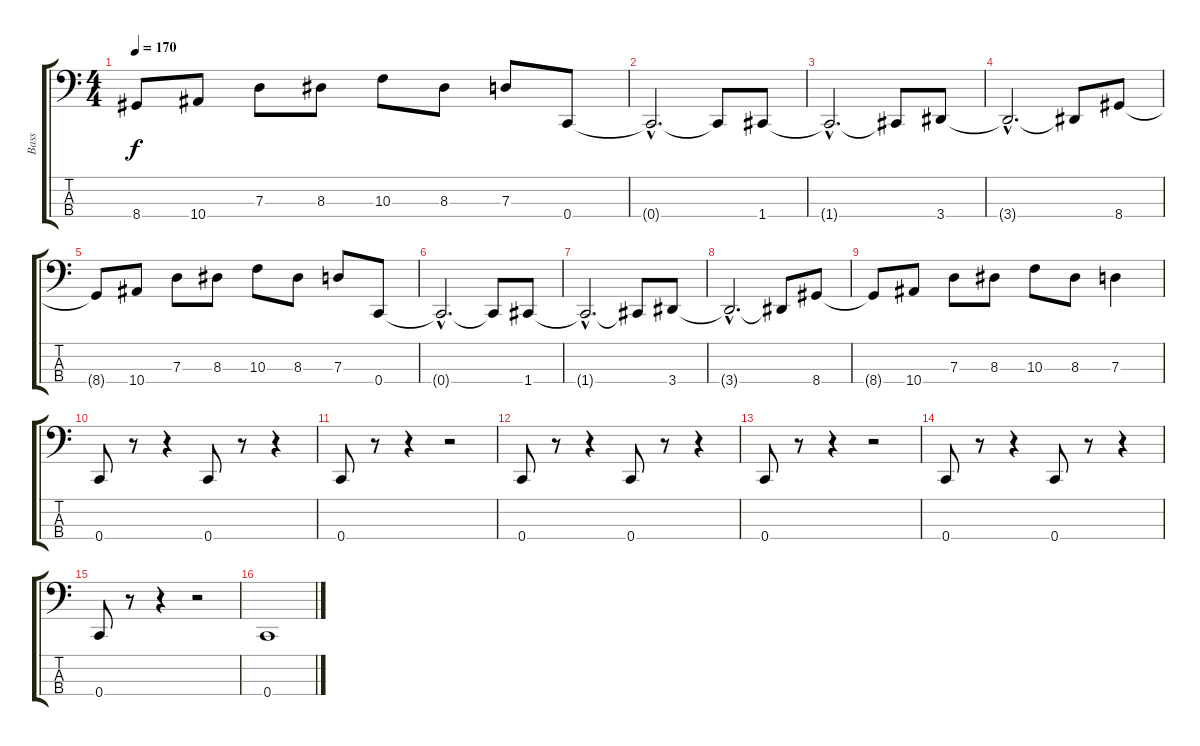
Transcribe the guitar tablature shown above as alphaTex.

\track ("Bass" "Bass") {instrument electricbasspick}
\staff {score tabs}
\tuning (F2 C2 G1 C1) {hide}
\ts (4 4)
\tempo 170
\clef f4
\ks c
8.4{t}.8{dy f} 10.4.8 7.3.8 8.3.8 10.3.8 8.3.8 7.3.8 0.4.8 |
0.4{hac t}.2{d} 0.4{t}.8 1.4.8 |
1.4{hac t}.2{d} 1.4{t}.8 3.4.8 |
3.4{hac t}.2{d} 3.4{t}.8 8.4.8 |
8.4{t}.8 10.4.8 7.3.8 8.3.8 10.3.8 8.3.8 7.3.8 0.4.8 |
0.4{hac t}.2{d} 0.4{t}.8 1.4.8 |
1.4{hac t}.2{d} 1.4{t}.8 3.4.8 |
3.4{hac t}.2{d} 3.4{t}.8 8.4.8 |
8.4{t}.8 10.4.8 7.3.8 8.3.8 10.3.8 8.3.8 7.3.4 |
0.4.8 r.8 r.4 0.4.8 r.8 r.4 |
0.4.8 r.8 r.4 r.2 |
0.4.8 r.8 r.4 0.4.8 r.8 r.4 |
0.4.8 r.8 r.4 r.2 |
0.4.8 r.8 r.4 0.4.8 r.8 r.4 |
0.4.8 r.8 r.4 r.2 |
0.4.1{instrument electricbassfinger}
